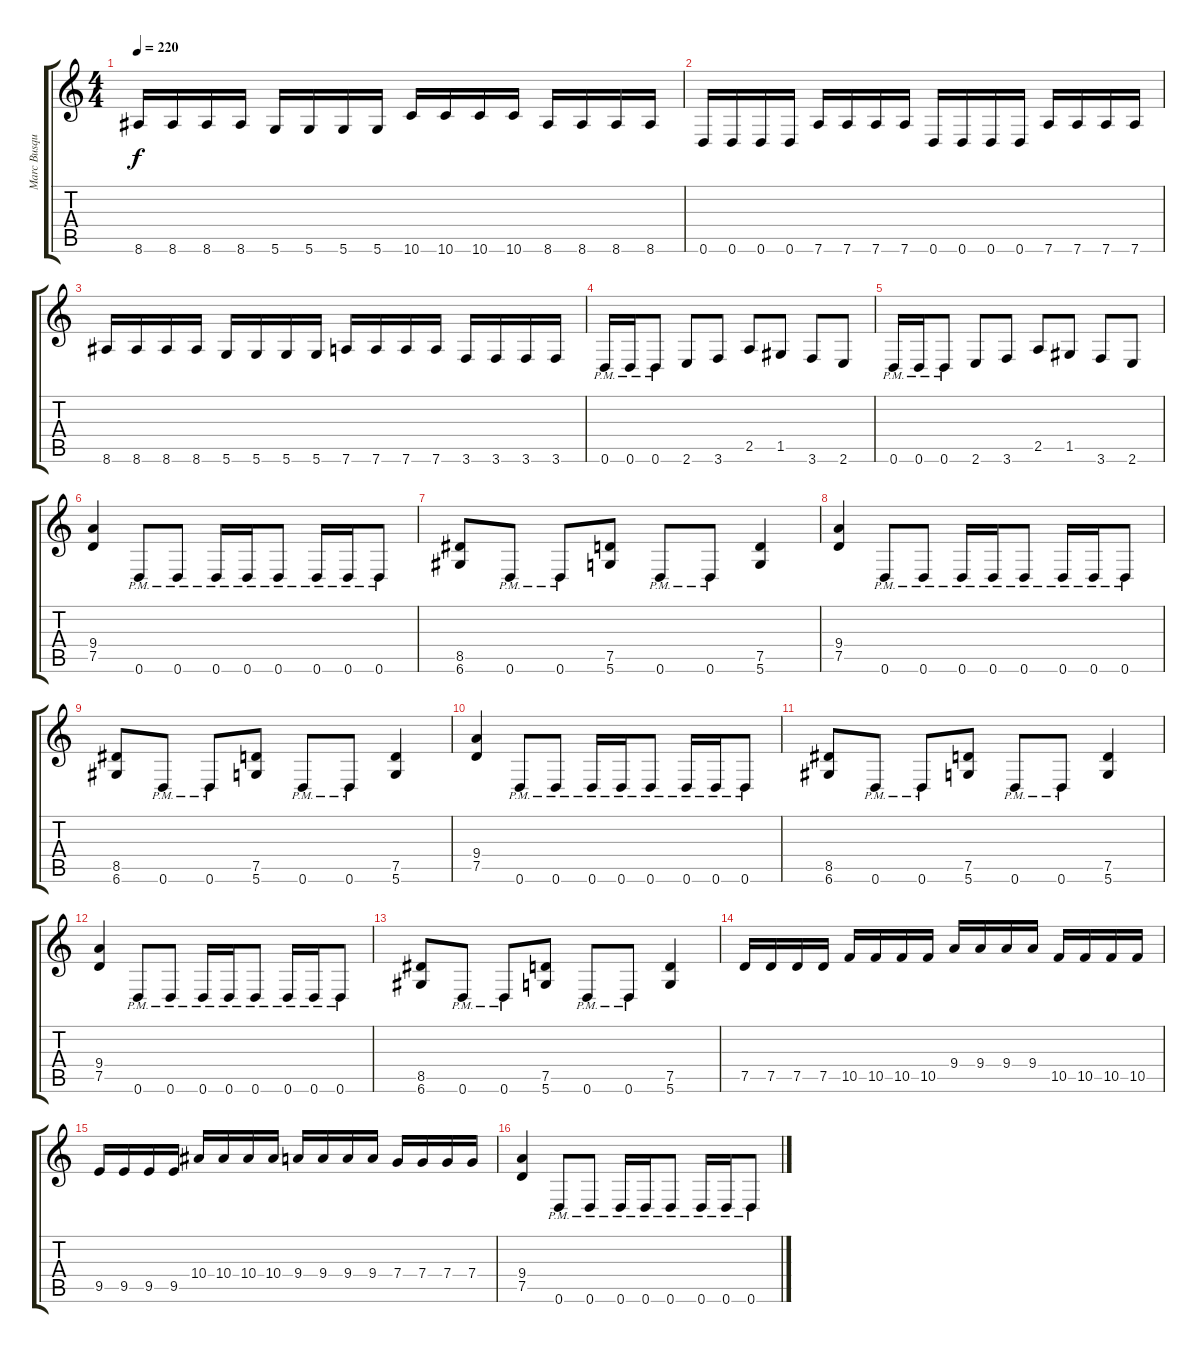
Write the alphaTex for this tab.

\track ("Marc Busque" "Marc Busqu") {instrument distortionguitar}
\staff {score tabs}
\tuning (D4 A3 F3 C3 G2 D2) {hide}
\ts (4 4)
\tempo 220
\clef g2
\ks c
8.6.16{dy f} 8.6.16 8.6.16 8.6.16 5.6.16 5.6.16 5.6.16 5.6.16 10.6.16 10.6.16 10.6.16 10.6.16 8.6.16 8.6.16 8.6.16 8.6.16 |
0.6.16 0.6.16 0.6.16 0.6.16 7.6.16 7.6.16 7.6.16 7.6.16 0.6.16 0.6.16 0.6.16 0.6.16 7.6.16 7.6.16 7.6.16 7.6.16 |
8.6.16 8.6.16 8.6.16 8.6.16 5.6.16 5.6.16 5.6.16 5.6.16 7.6.16 7.6.16 7.6.16 7.6.16 3.6.16 3.6.16 3.6.16 3.6.16 |
0.6{pm}.16 0.6{pm}.16 0.6{pm}.8 2.6.8 3.6.8 2.5.8 1.5.8 3.6.8 2.6.8 |
0.6{pm}.16 0.6{pm}.16 0.6{pm}.8 2.6.8 3.6.8 2.5.8 1.5.8 3.6.8 2.6.8 |
(9.4 7.5).4 0.6{pm}.8 0.6{pm}.8 0.6{pm}.16 0.6{pm}.16 0.6{pm}.8 0.6{pm}.16 0.6{pm}.16 0.6{pm}.8 |
(8.5 6.6).8 0.6{pm}.8 0.6{pm}.8 (7.5 5.6).8 0.6{pm}.8 0.6{pm}.8 (7.5 5.6).4 |
(9.4 7.5).4 0.6{pm}.8 0.6{pm}.8 0.6{pm}.16 0.6{pm}.16 0.6{pm}.8 0.6{pm}.16 0.6{pm}.16 0.6{pm}.8 |
(8.5 6.6).8 0.6{pm}.8 0.6{pm}.8 (7.5 5.6).8 0.6{pm}.8 0.6{pm}.8 (7.5 5.6).4 |
(9.4 7.5).4 0.6{pm}.8 0.6{pm}.8 0.6{pm}.16 0.6{pm}.16 0.6{pm}.8 0.6{pm}.16 0.6{pm}.16 0.6{pm}.8 |
(8.5 6.6).8 0.6{pm}.8 0.6{pm}.8 (7.5 5.6).8 0.6{pm}.8 0.6{pm}.8 (7.5 5.6).4 |
(9.4 7.5).4 0.6{pm}.8 0.6{pm}.8 0.6{pm}.16 0.6{pm}.16 0.6{pm}.8 0.6{pm}.16 0.6{pm}.16 0.6{pm}.8 |
(8.5 6.6).8 0.6{pm}.8 0.6{pm}.8 (7.5 5.6).8 0.6{pm}.8 0.6{pm}.8 (7.5 5.6).4 |
7.5.16 7.5.16 7.5.16 7.5.16 10.5.16 10.5.16 10.5.16 10.5.16 9.4.16 9.4.16 9.4.16 9.4.16 10.5.16 10.5.16 10.5.16 10.5.16 |
9.5.16 9.5.16 9.5.16 9.5.16 10.4.16 10.4.16 10.4.16 10.4.16 9.4.16 9.4.16 9.4.16 9.4.16 7.4.16 7.4.16 7.4.16 7.4.16 |
(9.4 7.5).4 0.6{pm}.8 0.6{pm}.8 0.6{pm}.16 0.6{pm}.16 0.6{pm}.8 0.6{pm}.16 0.6{pm}.16 0.6{pm}.8
